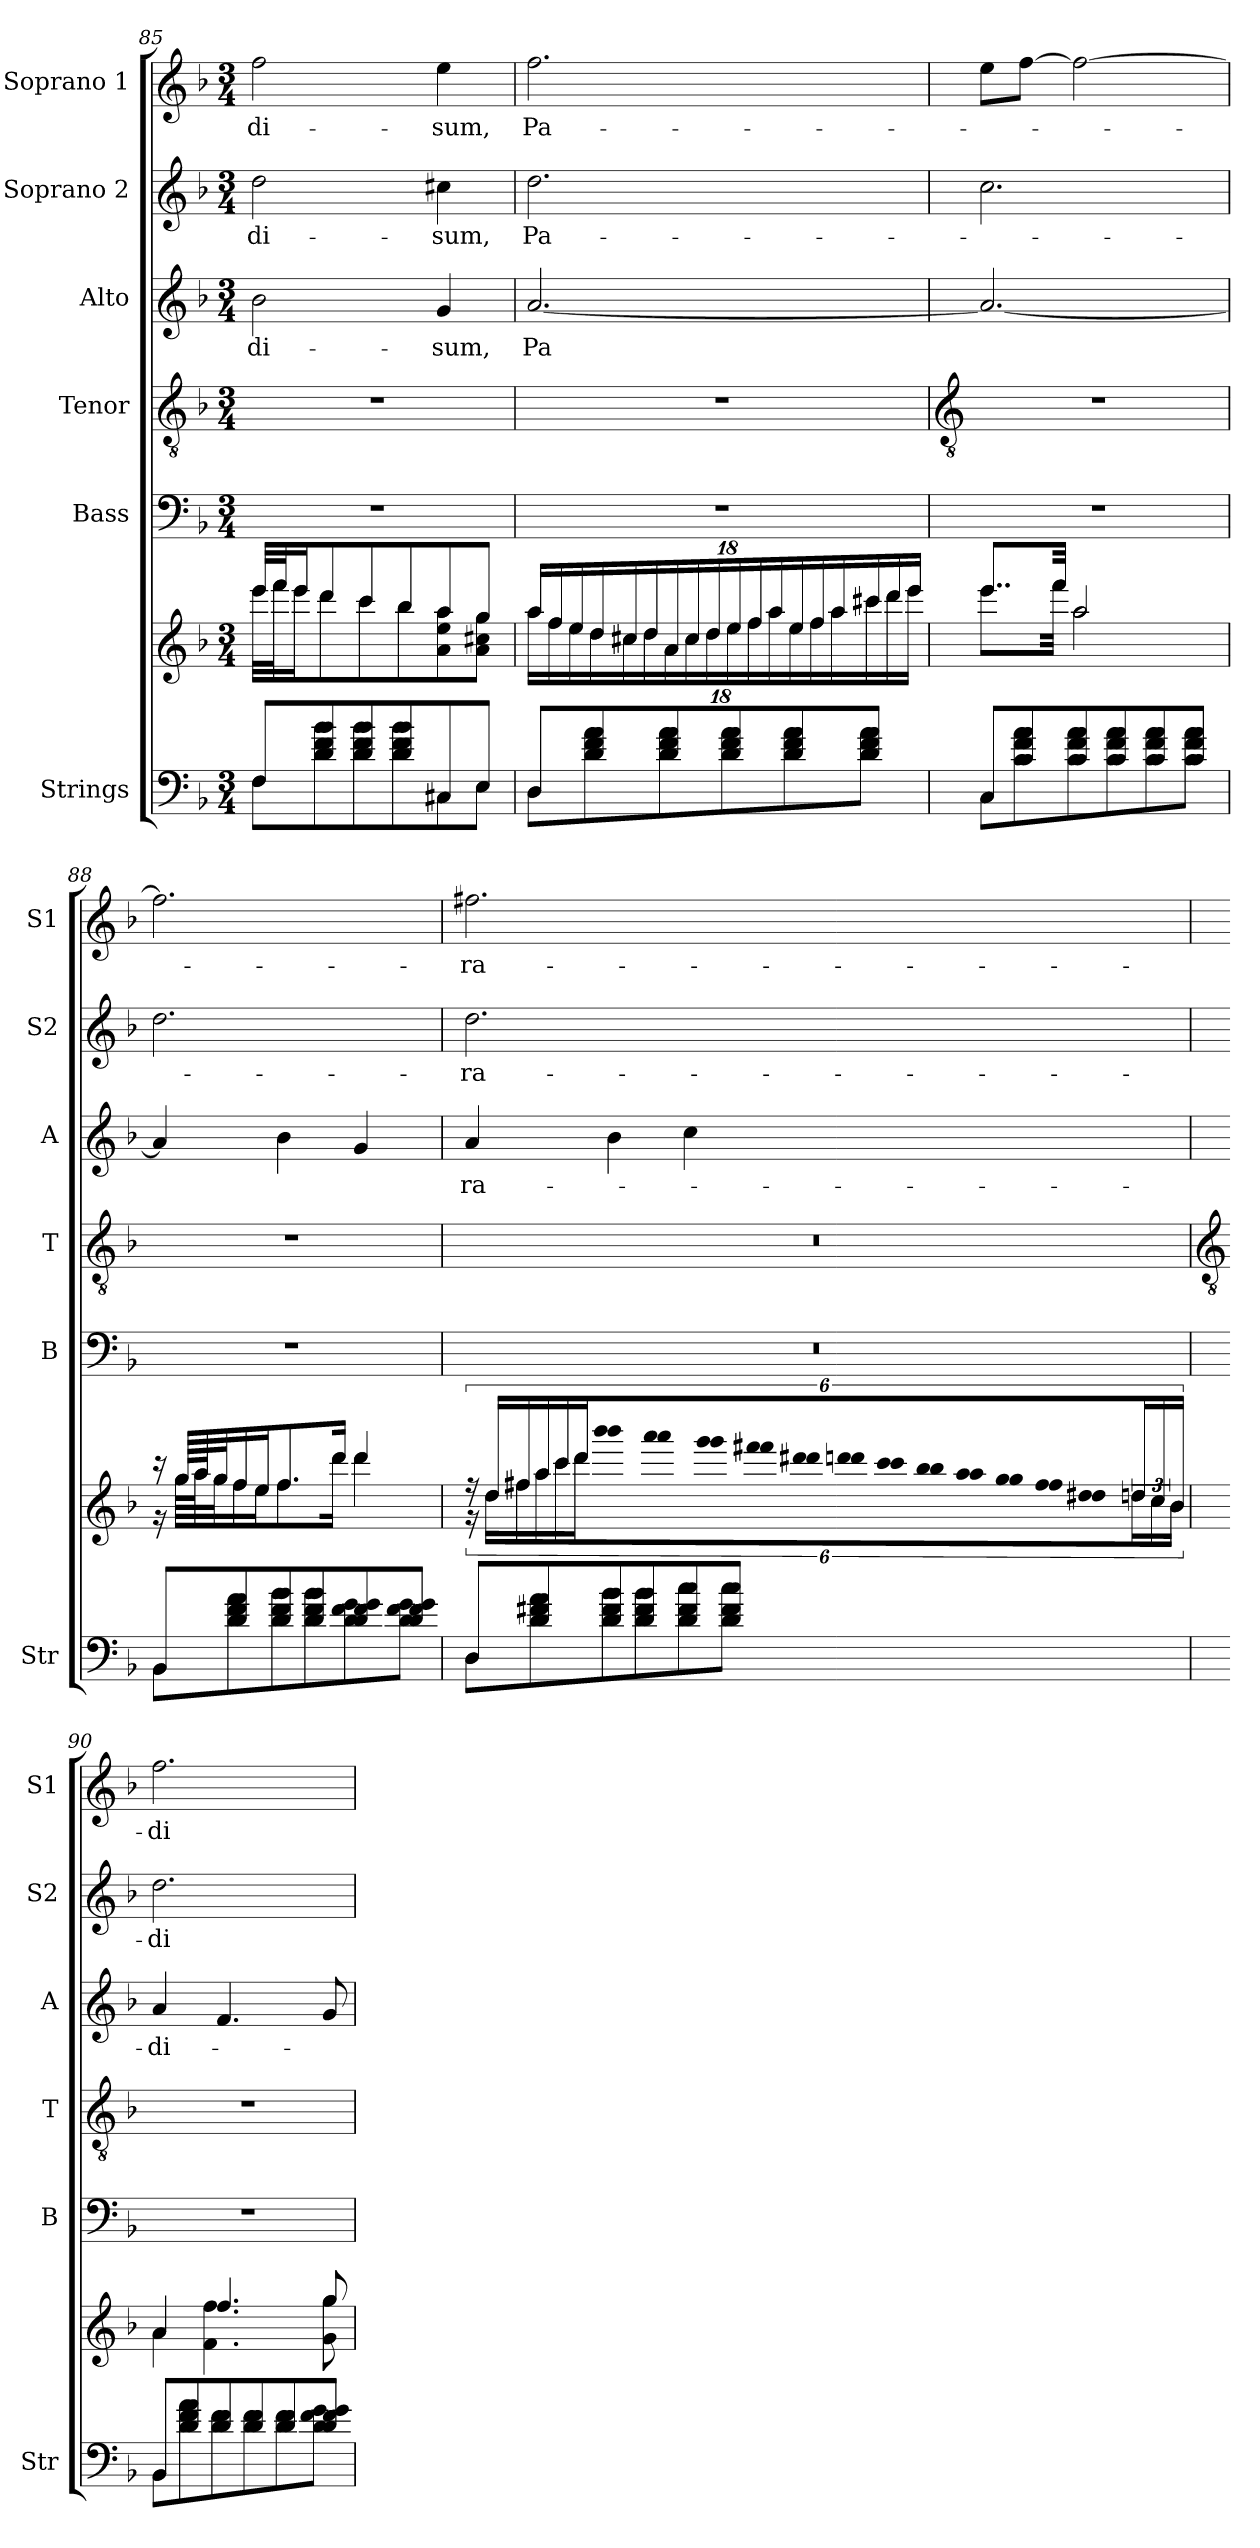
**kern	**kern	**kern	**kern	**kern	**text	**kern	**text	**kern	**text
*part6	*part6	*part5	*part4	*part3	*part3	*part2	*part2	*part1	*part1
*staff7	*staff6	*staff5	*staff4	*staff3	*staff3	*staff2	*staff2	*staff1	*staff1
*I"Strings	*	*I"Bass	*I"Tenor	*I"Alto	*	*I"Soprano 2	*	*I"Soprano 1	*
*I'Str	*	*I'B	*I'T	*I'A	*	*I'S2	*	*I'S1	*
*clefF4	*clefG2	*clefF4	*clefGv2	*clefG2	*	*clefG2	*	*clefG2	*
*k[b-]	*k[b-]	*k[b-]	*k[b-]	*k[b-]	*	*k[b-]	*	*k[b-]	*
*F:	*F:	*F:	*F:	*F:	*	*F:	*	*F:	*
*M3/4	*M3/4	*M3/4	*M3/4	*M3/4	*	*M3/4	*	*M3/4	*
=85	=85	=85	=85	=85	=85	=85	=85	=85	=85
*^	*^	*	*	*	*	*	*	*	*
!	!	!	!	!	!	!	!LO:LY:b	!	!LO:LY:b	!	!LO:LY:b
8F/L	8F\L	32eee/LLL	32eee\LLL	2.r	2.r	2b-\	-di-	2dd\	-di-	2ff\	-di-
.	.	32fff/J	32fff\J	.	.	.	.	.	.	.	.
.	.	16eee/J	16eee\J	.	.	.	.	.	.	.	.
8d/ 8f/ 8b-/	8d\ 8f\ 8b-\	8ddd/	8ddd\	.	.	.	.	.	.	.	.
8d/ 8f/ 8b-/	8d\ 8f\ 8b-\	8ccc/	8ccc\	.	.	.	.	.	.	.	.
8d/ 8f/ 8b-/	8d\ 8f\ 8b-\	8bb-/	8bb-\	.	.	.	.	.	.	.	.
!	!	!	!	!	!	!	!LO:LY:b	!	!LO:LY:b	!	!LO:LY:b
8C#X/	8C#\	8aa/	8a\ 8ee\ 8aa\	.	.	4g/	-sum,	4cc#X\	-sum,	4ee\	-sum,
8E/J	8E\J	8gg/J	8a\ 8cc#X\ 8gg\J	.	.	.	.	.	.	.	.
!!LO:PB:g=z
=86	=86	=86	=86	=86	=86	=86	=86	=86	=86	=86	=86
!	!	!	!	!	!	!	!LO:LY:b	!	!LO:LY:b	!	!LO:LY:b
8D/L	8D\L	24aa/LL	24aa\LL	2.r	2.r	[2.a/	Pa	2.dd\	Pa-	2.ff\	Pa-
.	.	24ff/	24ff\	.	.	.	.	.	.	.	.
.	.	24ee/	24ee\	.	.	.	.	.	.	.	.
8d/ 8f/ 8a/	8d\ 8f\ 8a\	24dd/	24dd\	.	.	.	.	.	.	.	.
.	.	24cc#X/	24cc#\	.	.	.	.	.	.	.	.
.	.	24dd/	24dd\	.	.	.	.	.	.	.	.
8d/ 8f/ 8a/	8d\ 8f\ 8a\	24a/	24a\	.	.	.	.	.	.	.	.
.	.	24cc#/	24cc#\	.	.	.	.	.	.	.	.
.	.	24dd/	24dd\	.	.	.	.	.	.	.	.
8d/ 8f/ 8a/	8d\ 8f\ 8a\	24ee/	24ee\	.	.	.	.	.	.	.	.
.	.	24ff/	24ff\	.	.	.	.	.	.	.	.
.	.	24aa/	24aa\	.	.	.	.	.	.	.	.
8d/ 8f/ 8a/	8d\ 8f\ 8a\	24ee/	24ee\	.	.	.	.	.	.	.	.
.	.	24ff/	24ff\	.	.	.	.	.	.	.	.
.	.	24aa/	24aa\	.	.	.	.	.	.	.	.
8d/ 8f/ 8a/J	8d\ 8f\ 8a\J	24ccc#X/	24ccc#\	.	.	.	.	.	.	.	.
.	.	24ddd/	24ddd\	.	.	.	.	.	.	.	.
.	.	24eee/JJ	24eee\JJ	.	.	.	.	.	.	.	.
=87	=87	=87	=87	=87	=87	=87	=87	=87	=87	=87	=87
*	*	*	*	*	*clefGv2	*	*	*	*	*	*
8C/L	8C\L	8..eee/L	8..eee\L	2.r	2.r	2.a/_	.	2.cc\	.	8ee\L	.
8c/ 8f/ 8a/	8c\ 8f\ 8a\	.	.	.	.	.	.	.	.	[8ff\J	.
.	.	32fff/Jkk	32fff\Jkk	.	.	.	.	.	.	.	.
8c/ 8f/ 8a/	8c\ 8f\ 8a\	2aa/	2aa\	.	.	.	.	.	.	2ff\_	.
8c/ 8f/ 8a/	8c\ 8f\ 8a\	.	.	.	.	.	.	.	.	.	.
8c/ 8f/ 8a/	8c\ 8f\ 8a\	.	.	.	.	.	.	.	.	.	.
8c/ 8f/ 8a/J	8c\ 8f\ 8a\J	.	.	.	.	.	.	.	.	.	.
!!LO:LB:g=z
=88	=88	=88	=88	=88	=88	=88	=88	=88	=88	=88	=88
8BB-/L	8BB-\L	16r	16r	2.r	2.r	4a/]	.	2.dd\	.	2.ff\]	.
.	.	64gg/LLLL	64gg\LLLL	.	.	.	.	.	.	.	.
.	.	64aa/J	64aa\J	.	.	.	.	.	.	.	.
.	.	32gg/J	32gg\J	.	.	.	.	.	.	.	.
8d/ 8f/ 8a/	8d\ 8f\ 8a\	16ff/	16ff\	.	.	.	.	.	.	.	.
.	.	16ee/J	16ee\J	.	.	.	.	.	.	.	.
8d/ 8f/ 8b-/	8d\ 8f\ 8b-\	8.ff/	8.ff\	.	.	4b-\	.	.	.	.	.
8d/ 8f/ 8b-/	8d\ 8f\ 8b-\	.	.	.	.	.	.	.	.	.	.
.	.	16ddd/Jk	16ddd\Jk	.	.	.	.	.	.	.	.
8d/ 8f/ 8g/	8d\ 8f\ 8g\	4ddd/	4ddd\	.	.	4g/	.	.	.	.	.
8d/ 8f/ 8g/J	8d\ 8f\ 8g\J	.	.	.	.	.	.	.	.	.	.
!!LO:PB:g=z
=89	=89	=89	=89	=89	=89	=89	=89	=89	=89	=89	=89
!	!	!	!	!	!	!	!LO:LY:b	!	!LO:LY:b	!	!LO:LY:b
8D/L	8D\L	24r	24r	2.r	2.r	4a/	ra-	2.dd\	-ra-	2.ff#X\	-ra-
.	.	24dd/LL	24dd\LL	.	.	.	.	.	.	.	.
.	.	24ff#X/	24ff#\	.	.	.	.	.	.	.	.
8d/ 8f#X/ 8a/	8d\ 8f#\ 8a\	24aa/	24aa\	.	.	.	.	.	.	.	.
.	.	24ccc/	24ccc\	.	.	.	.	.	.	.	.
.	.	24ddd/	24ddd\	.	.	.	.	.	.	.	.
8d/ 8f#/ 8b-/	8d\ 8f#\ 8b-\	32bbb-/L	32bbb-\L	.	.	4b-\	.	.	.	.	.
.	.	32aaa/	32aaa\	.	.	.	.	.	.	.	.
.	.	32ggg/	32ggg\	.	.	.	.	.	.	.	.
.	.	32fff#X/	32fff#\	.	.	.	.	.	.	.	.
8d/ 8f#/ 8b-/	8d\ 8f#\ 8b-\	32ddd#X/	32ddd#\	.	.	.	.	.	.	.	.
.	.	32dddn/	32ddd\	.	.	.	.	.	.	.	.
.	.	32ccc/	32ccc\	.	.	.	.	.	.	.	.
.	.	32bb-/	32bb-\	.	.	.	.	.	.	.	.
8d/ 8f#/ 8cc/	8d\ 8f#\ 8cc\	32aa/	32aa\	.	.	4cc\	.	.	.	.	.
.	.	32gg/	32gg\	.	.	.	.	.	.	.	.
.	.	32ff#/	32ff#\	.	.	.	.	.	.	.	.
.	.	32dd#X/J	32dd#\J	.	.	.	.	.	.	.	.
8d/ 8f#/ 8cc/J	8d\ 8f#\ 8cc\J	24ddn/	24dd\	.	.	.	.	.	.	.	.
.	.	24cc/	24cc\	.	.	.	.	.	.	.	.
.	.	24b-/JJ	24b-\JJ	.	.	.	.	.	.	.	.
=90	=90	=90	=90	=90	=90	=90	=90	=90	=90	=90	=90
*	*	*	*	*	*clefGv2	*	*	*	*	*	*
!	!	!	!	!	!	!	!LO:LY:b	!	!LO:LY:b	!	!LO:LY:b
8BB-/L	8BB-\L	4a/	4a\	2.r	2.r	4a/	-di-	2.dd\	-di-	2.ff\	-di-
8d/ 8f/ 8a/	8d\ 8f\ 8a\	.	.	.	.	.	.	.	.	.	.
8d/ 8f/	8d\ 8f\	4.ff/	4.f\ 4.ff\	.	.	4.f/	.	.	.	.	.
8d/ 8f/	8d\ 8f\	.	.	.	.	.	.	.	.	.	.
8d/ 8f/	8d\ 8f\	.	.	.	.	.	.	.	.	.	.
8d/ 8f/ 8g/J	8d\ 8f\ 8g\J	8gg/	8g\ 8gg\	.	.	8g/	.	.	.	.	.
*v	*v	*	*	*	*	*	*	*	*	*	*
*	*v	*v	*	*	*	*	*	*	*	*
=	=	=	=	=	=	=	=	=	=
*-	*-	*-	*-	*-	*-	*-	*-	*-	*-
